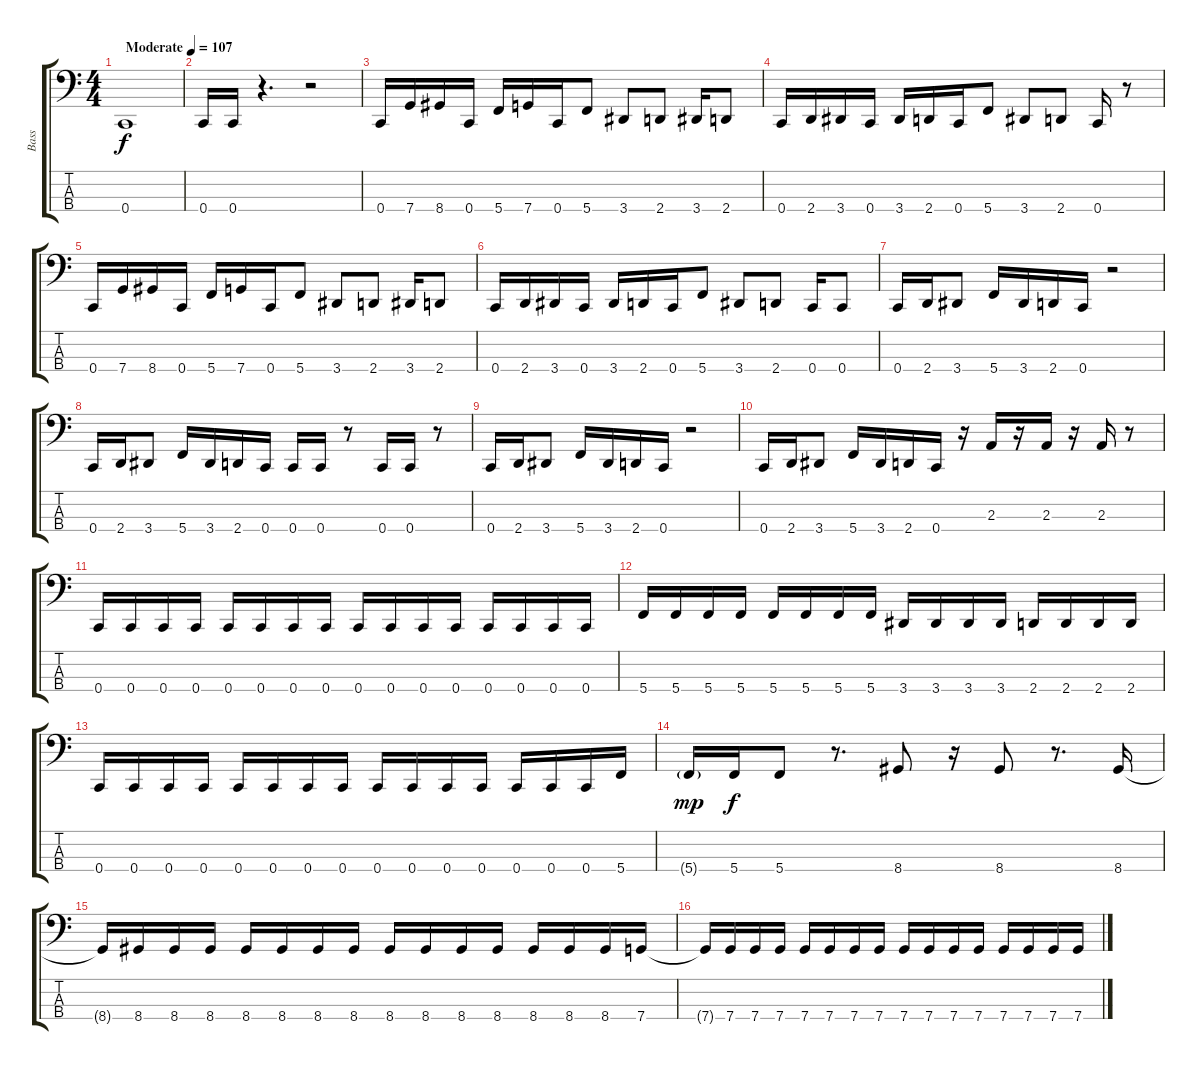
\track ("Bass" "Bass") {instrument electricbassfinger}
\staff {score tabs}
\tuning (F2 C2 G1 C1) {hide}
\ts (4 4)
\tempo (107 "Moderate")
\clef f4
\ks c
0.4.1{dy f instrument electricbassfinger} |
0.4.16 0.4.16 r.4{d} r.2 |
0.4.16 7.4.16 8.4.16 0.4.16 5.4.16 7.4.16 0.4.16 5.4.8 3.4.8 2.4.8 3.4.16 2.4.8 |
0.4.16 2.4.16 3.4.16 0.4.16 3.4.16 2.4.16 0.4.16 5.4.8 3.4.8 2.4.8 0.4.16 r.8 |
0.4.16 7.4.16 8.4.16 0.4.16 5.4.16 7.4.16 0.4.16 5.4.8 3.4.8 2.4.8 3.4.16 2.4.8 |
0.4.16 2.4.16 3.4.16 0.4.16 3.4.16 2.4.16 0.4.16 5.4.8 3.4.8 2.4.8 0.4.16 0.4.8 |
0.4.16 2.4.16 3.4.8 5.4.16 3.4.16 2.4.16 0.4.16 r.2 |
0.4.16 2.4.16 3.4.8 5.4.16 3.4.16 2.4.16 0.4.16 0.4.16 0.4.16 r.8 0.4.16 0.4.16 r.8 |
0.4.16 2.4.16 3.4.8 5.4.16 3.4.16 2.4.16 0.4.16 r.2 |
0.4.16 2.4.16 3.4.8 5.4.16 3.4.16 2.4.16 0.4.16 r.16 2.3.16 r.16 2.3.16 r.16 2.3.16 r.8 |
0.4.16 0.4.16 0.4.16 0.4.16 0.4.16 0.4.16 0.4.16 0.4.16 0.4.16 0.4.16 0.4.16 0.4.16 0.4.16 0.4.16 0.4.16 0.4.16 |
5.4.16 5.4.16 5.4.16 5.4.16 5.4.16 5.4.16 5.4.16 5.4.16 3.4.16 3.4.16 3.4.16 3.4.16 2.4.16 2.4.16 2.4.16 2.4.16 |
0.4.16 0.4.16 0.4.16 0.4.16 0.4.16 0.4.16 0.4.16 0.4.16 0.4.16 0.4.16 0.4.16 0.4.16 0.4.16 0.4.16 0.4.16 5.4.16 |
5.4{g}.16{dy mp} 5.4.16{dy f} 5.4.8 r.8{d} 8.4.8 r.16 8.4.8 r.8{d} 8.4.16 |
8.4{t}.16 8.4.16 8.4.16 8.4.16 8.4.16 8.4.16 8.4.16 8.4.16 8.4.16 8.4.16 8.4.16 8.4.16 8.4.16 8.4.16 8.4.16 7.4.16 |
7.4{t}.16 7.4.16 7.4.16 7.4.16 7.4.16 7.4.16 7.4.16 7.4.16 7.4.16 7.4.16 7.4.16 7.4.16 7.4.16 7.4.16 7.4.16 7.4.16
